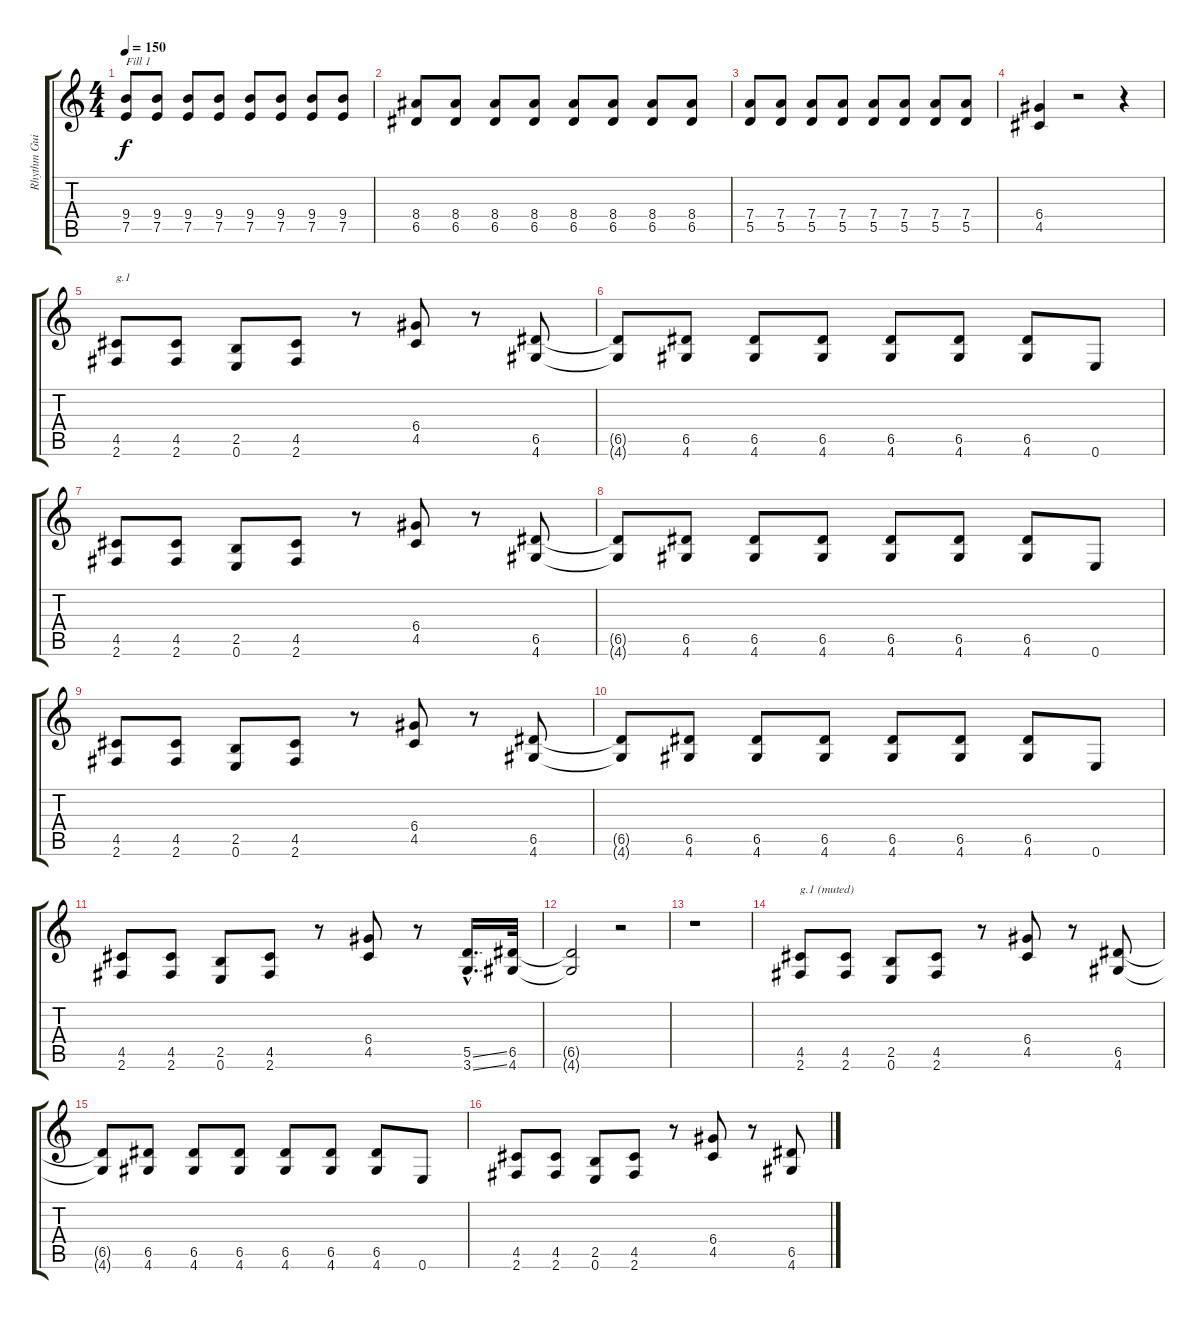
\track ("Rhythm Guitar" "Rhythm Gui") {instrument distortionguitar}
\staff {score tabs}
\tuning (E4 B3 G3 D3 A2 E2) {hide}
\ts (4 4)
\tempo 150
\clef g2
\ks c
(9.4 7.5).8{txt "Fill 1" dy f} (9.4 7.5).8 (9.4 7.5).8 (9.4 7.5).8 (9.4 7.5).8 (9.4 7.5).8 (9.4 7.5).8 (9.4 7.5).8 |
(8.4 6.5).8 (8.4 6.5).8 (8.4 6.5).8 (8.4 6.5).8 (8.4 6.5).8 (8.4 6.5).8 (8.4 6.5).8 (8.4 6.5).8 |
(7.4 5.5).8 (7.4 5.5).8 (7.4 5.5).8 (7.4 5.5).8 (7.4 5.5).8 (7.4 5.5).8 (7.4 5.5).8 (7.4 5.5).8 |
(6.4 4.5).4 r.2 r.4 |
(4.5 2.6).8{txt "g.1"} (4.5 2.6).8 (2.5 0.6).8 (4.5 2.6).8 r.8 (6.4 4.5).8 r.8 (6.5 4.6).8 |
(6.5{t} 4.6{t}).8 (6.5 4.6).8 (6.5 4.6).8 (6.5 4.6).8 (6.5 4.6).8 (6.5 4.6).8 (6.5 4.6).8 0.6.8 |
(4.5 2.6).8 (4.5 2.6).8 (2.5 0.6).8 (4.5 2.6).8 r.8 (6.4 4.5).8 r.8 (6.5 4.6).8 |
(6.5{t} 4.6{t}).8 (6.5 4.6).8 (6.5 4.6).8 (6.5 4.6).8 (6.5 4.6).8 (6.5 4.6).8 (6.5 4.6).8 0.6.8 |
(4.5 2.6).8 (4.5 2.6).8 (2.5 0.6).8 (4.5 2.6).8 r.8 (6.4 4.5).8 r.8 (6.5 4.6).8 |
(6.5{t} 4.6{t}).8 (6.5 4.6).8 (6.5 4.6).8 (6.5 4.6).8 (6.5 4.6).8 (6.5 4.6).8 (6.5 4.6).8 0.6.8 |
(4.5 2.6).8 (4.5 2.6).8 (2.5 0.6).8 (4.5 2.6).8 r.8 (6.4 4.5).8 r.8 (5.5{ss hac} 3.6{ss hac}).16{d} (6.5 4.6).32 |
(6.5{t} 4.6{t}).2 r.2 |
r.1 |
(4.5 2.6).8{txt "g.1 (muted)" volume 10} (4.5 2.6).8 (2.5 0.6).8 (4.5 2.6).8 r.8 (6.4 4.5).8 r.8 (6.5 4.6).8 |
(6.5{t} 4.6{t}).8 (6.5 4.6).8 (6.5 4.6).8 (6.5 4.6).8 (6.5 4.6).8 (6.5 4.6).8 (6.5 4.6).8 0.6.8 |
(4.5 2.6).8 (4.5 2.6).8 (2.5 0.6).8 (4.5 2.6).8 r.8 (6.4 4.5).8 r.8 (6.5 4.6).8
